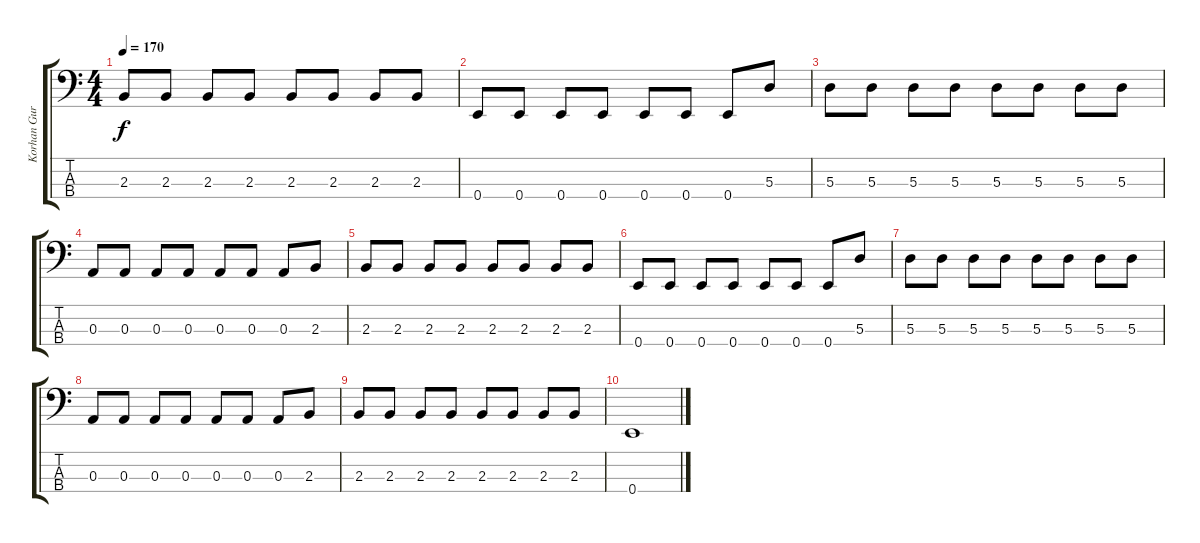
\track ("Korhan Gurler" "Korhan Gur") {instrument electricbassfinger}
\staff {score tabs}
\tuning (G2 D2 A1 E1) {hide}
\ts (4 4)
\tempo 170
\clef f4
\ks c
2.3.8{dy f} 2.3.8 2.3.8 2.3.8 2.3.8 2.3.8 2.3.8 2.3.8 |
0.4.8 0.4.8 0.4.8 0.4.8 0.4.8 0.4.8 0.4.8 5.3.8 |
5.3.8 5.3.8 5.3.8 5.3.8 5.3.8 5.3.8 5.3.8 5.3.8 |
0.3.8 0.3.8 0.3.8 0.3.8 0.3.8 0.3.8 0.3.8 2.3.8 |
2.3.8 2.3.8 2.3.8 2.3.8 2.3.8 2.3.8 2.3.8 2.3.8 |
0.4.8 0.4.8 0.4.8 0.4.8 0.4.8 0.4.8 0.4.8 5.3.8 |
5.3.8 5.3.8 5.3.8 5.3.8 5.3.8 5.3.8 5.3.8 5.3.8 |
0.3.8 0.3.8 0.3.8 0.3.8 0.3.8 0.3.8 0.3.8 2.3.8 |
2.3.8 2.3.8 2.3.8 2.3.8 2.3.8 2.3.8 2.3.8 2.3.8 |
0.4.1
